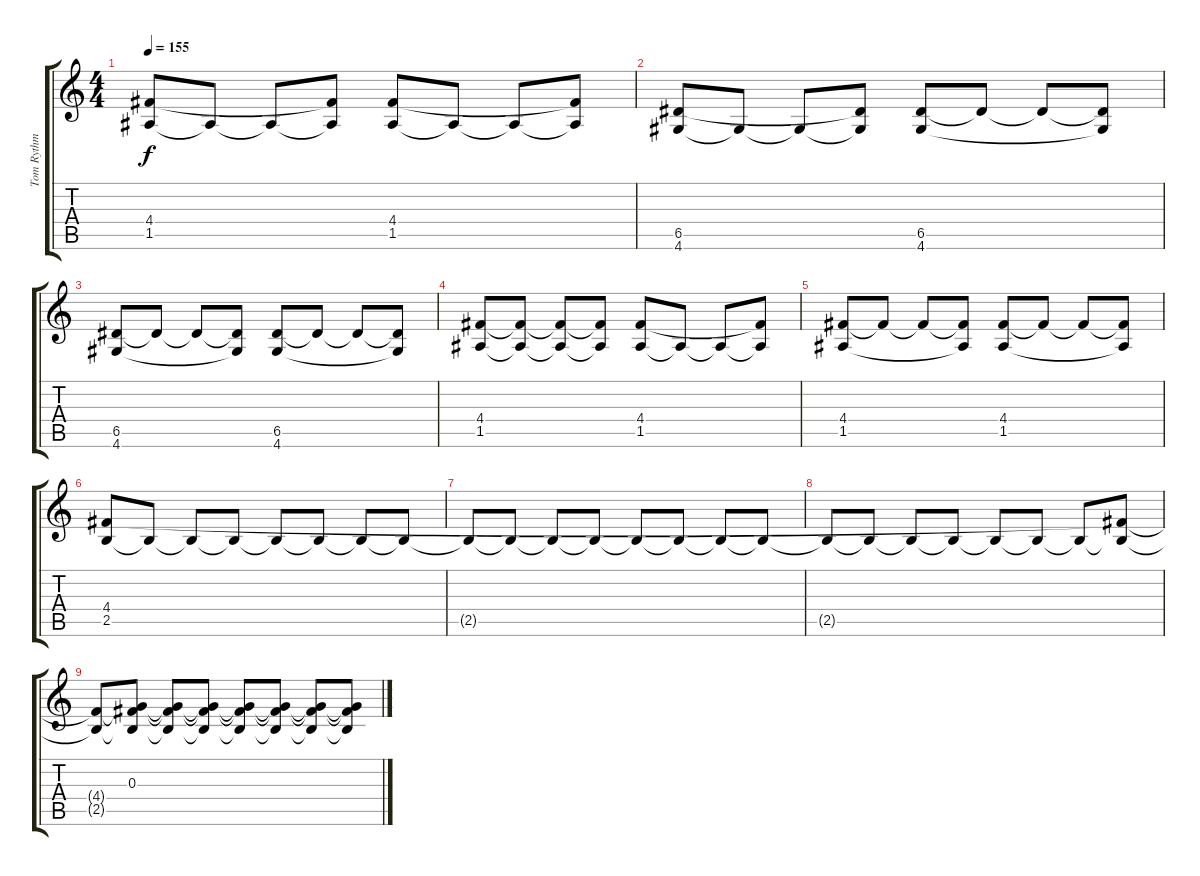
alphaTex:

\track ("Tom Rythm" "Tom Rythm") {instrument distortionguitar}
\staff {score tabs}
\tuning (E4 B3 G3 D3 A2 E2) {hide}
\ts (4 4)
\tempo 155
\clef g2
\ks c
(4.4 1.5).8{dy f} 1.5{t}.8 1.5{t}.8 (4.4{t} 1.5{t}).8 (4.4 1.5).8 1.5{t}.8 1.5{t}.8 (4.4{t} 1.5{t}).8 |
(6.5 4.6).8 4.6{t}.8 4.6{t}.8 (6.5{t} 4.6{t}).8 (6.5 4.6).8 6.5{t}.8 6.5{t}.8 (6.5{t} 4.6{t}).8 |
(6.5 4.6).8 6.5{t}.8 6.5{t}.8 (6.5{t} 4.6{t}).8 (6.5 4.6).8 6.5{t}.8 6.5{t}.8 (6.5{t} 4.6{t}).8 |
(4.4 1.5).8 (4.4{t} 1.5{t}).8 (4.4{t} 1.5{t}).8 (4.4{t} 1.5{t}).8 (4.4 1.5).8 1.5{t}.8 1.5{t}.8 (4.4{t} 1.5{t}).8 |
(4.4 1.5).8 4.4{t}.8 4.4{t}.8 (4.4{t} 1.5{t}).8 (4.4 1.5).8 4.4{t}.8 4.4{t}.8 (4.4{t} 1.5{t}).8 |
(4.4 2.5).8 2.5{t}.8 2.5{t}.8 2.5{t}.8 2.5{t}.8 2.5{t}.8 2.5{t}.8 2.5{t}.8 |
2.5{t}.8 2.5{t}.8 2.5{t}.8 2.5{t}.8 2.5{t}.8 2.5{t}.8 2.5{t}.8 2.5{t}.8 |
2.5{t}.8 2.5{t}.8 2.5{t}.8 2.5{t}.8 2.5{t}.8 2.5{t}.8 2.5{t}.8 (4.4{t} 2.5{t}).8 |
(4.4{t} 2.5{t}).8 (0.3 4.4{t} 2.5{t}).8 (0.3{t} 4.4{t} 2.5{t}).8 (0.3{t} 4.4{t} 2.5{t}).8 (0.3{t} 4.4{t} 2.5{t}).8 (0.3{t} 4.4{t} 2.5{t}).8 (0.3{t} 4.4{t} 2.5{t}).8 (0.3{t} 4.4{t} 2.5{t}).8
